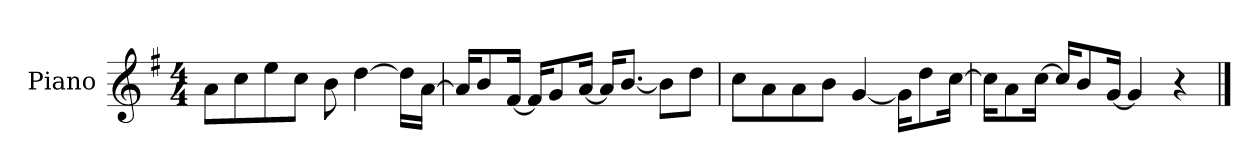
**kern
*part1
*staff1
*I"Piano
*I'P-no
*clefG2
*k[f#]
*M4/4
*MM90
=1
8a\L
8cc\
8ee\
8cc\J
8b\
[4dd\
16dd\LL]
[16a\JJ
=2
16a/KL]
8b/
[16f#/Jk
16f#/KL]
8g/
[16a/Jk
16a/KL]
[8.b/J
8b\L]
8dd\J
=3
8cc\L
8a\
8a\
8b\J
[4g/
16g\KL]
8dd\
[16cc\Jk
=4
16cc\KL]
8a\
[16cc\Jk
16cc/KL]
8b/
[16g/Jk
4g/]
4r
==
*-
